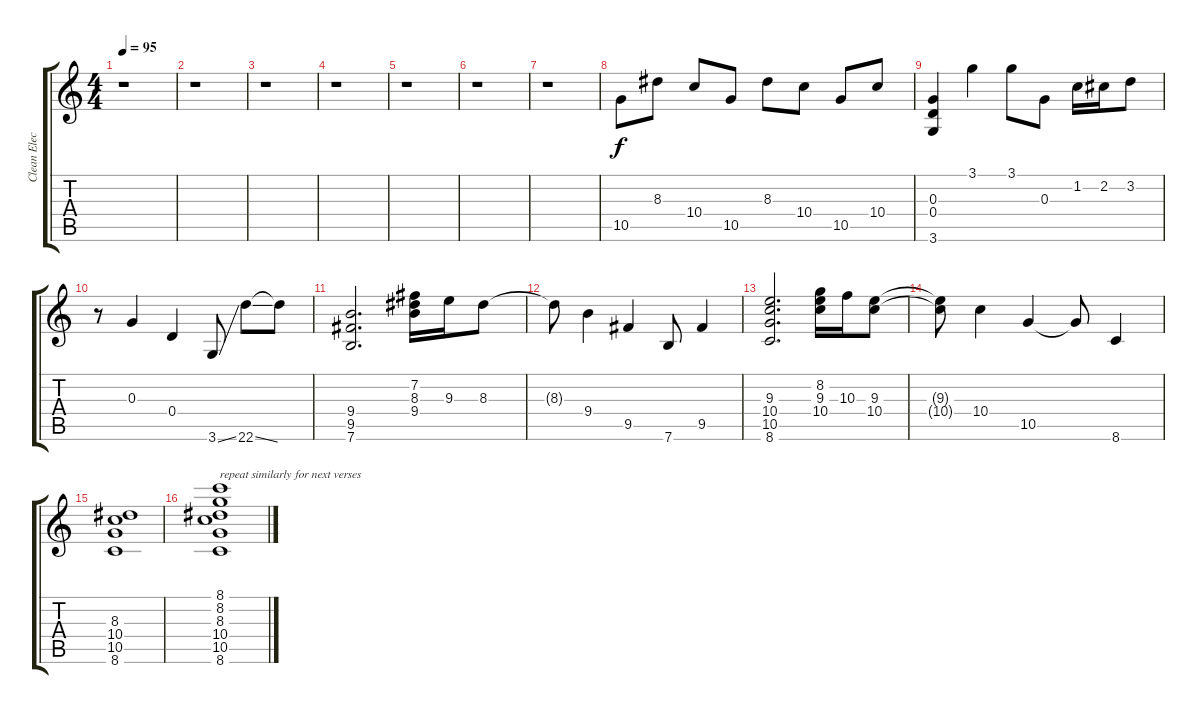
\track ("Clean Electric" "Clean Elec") {instrument electricguitarclean}
\staff {score tabs}
\tuning (E4 B3 G3 D3 A2 E2) {hide}
\ts (4 4)
\tempo 95
\clef g2
\ks c
r.1{dy f} |
r.1 |
r.1 |
r.1 |
r.1 |
r.1 |
r.1 |
10.5.8 8.3.8 10.4.8 10.5.8 8.3.8 10.4.8 10.5.8 10.4.8 |
(0.3 0.4 3.6).4 3.1.4 3.1.8 0.3.8 1.2.16 2.2.16 3.2.8 |
r.8 0.3.4 0.4.4 3.6{ss}.8 22.6{ss}.8 22.6{t}.8 |
(9.4 9.5 7.6).2{d} (7.2 8.3 9.4).16 9.3.16 8.3.8 |
8.3{t}.8 9.4.4 9.5.4 7.6.8 9.5.4 |
(9.3 10.4 10.5 8.6).2{d} (8.2 9.3 10.4).16 10.3.16 (9.3 10.4).8 |
(9.3{t} 10.4{t}).8 10.4.4 10.5.4 10.5{t}.8 8.6.4 |
(8.3 10.4 10.5 8.6).1 |
(8.1 8.2 8.3 10.4 10.5 8.6).1{txt "repeat similarly for next verses"}
